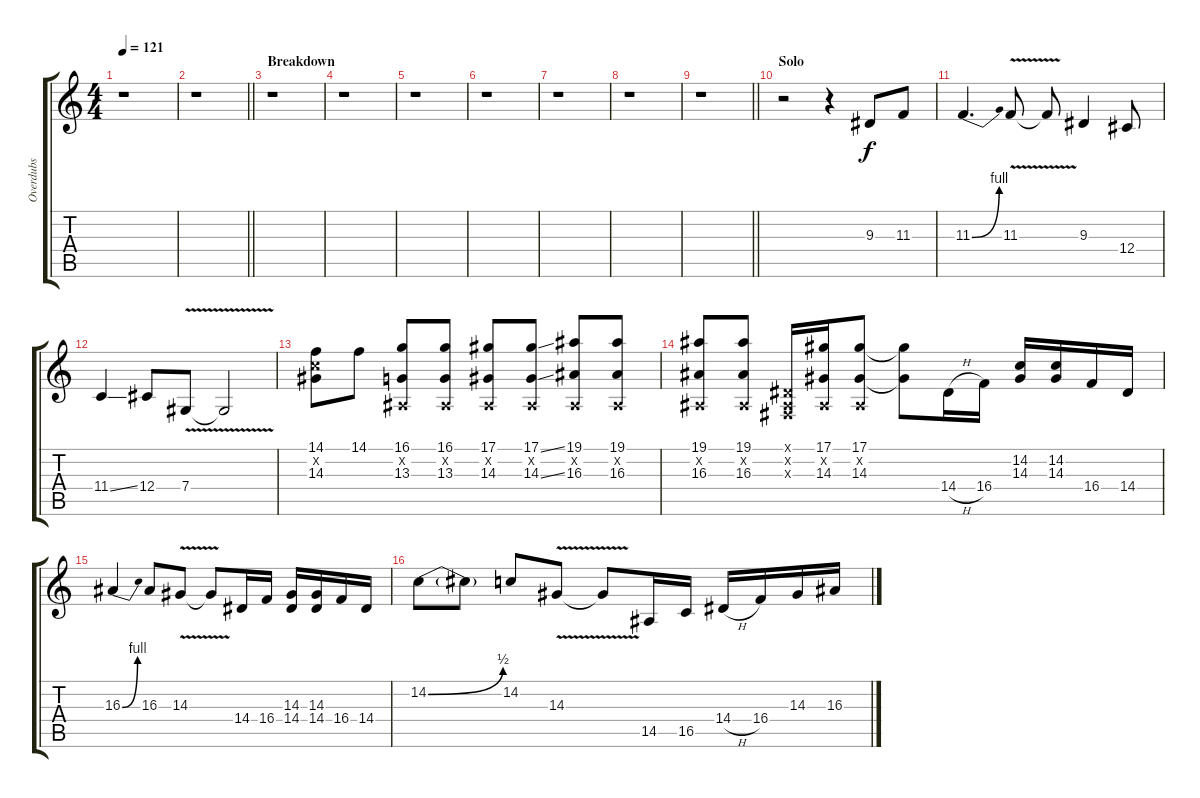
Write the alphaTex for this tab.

\track ("Overdubs" "Overdubs") {instrument synthbrass1}
\staff {score tabs}
\tuning (Eb4 Bb3 Gb3 Db3 Ab2 Eb2) {hide}
\ts (4 4)
\tempo 121
\clef g2
\ks c
r.1{dy f} |
\barLineRight lightlight
r.1 |
\section ("" "Breakdown")
r.1 |
r.1 |
r.1 |
r.1 |
r.1 |
r.1 |
\barLineRight lightlight
r.1 |
\section ("" "Solo")
r.2 r.4 9.3.8 11.3.8 |
11.3{be (bend 0 0 60 4)}.4{d} 11.3{v}.8 11.3{t}.8 9.3.4 12.4.8 |
11.4{ss}.4 12.4.8 7.4{v}.8 7.4{t}.2 |
(14.1 14.2{x} 14.3).8 14.1.8 (16.1 0.2{x} 13.3).8 (16.1 0.2{x} 13.3).8 (17.1 0.2{x} 14.3).8 (17.1{ss} 0.2{x} 14.3{ss}).8 (19.1 0.2{x} 16.3).8 (19.1 0.2{x} 16.3).8 |
(19.1 0.2{x} 16.3).8 (19.1 0.2{x} 16.3).8 (0.1{x} 0.2{x} 0.3{x}).16 (17.1 0.2{x} 14.3).16 (17.1 0.2{x} 14.3).8 (17.1{t} 14.3{t}).8 14.4{h}.16 16.4.16 (14.2 14.3).16 (14.2 14.3).16 16.4.16 14.4.16 |
16.3{be (bend 0 0 60 4)}.4 16.3.8 14.3{v}.8 14.3{t}.8 14.4.16 16.4.16 (14.3 14.4).16 (14.3 14.4).16 16.4.16 14.4.16 |
14.2{be (bend 0 0 60 2)}.8 14.2{t}.8 14.2.8 14.3{v}.8 14.3{t}.8 14.5.16 16.5.16 14.4{h}.16 16.4.16 14.3.16 16.3.16
